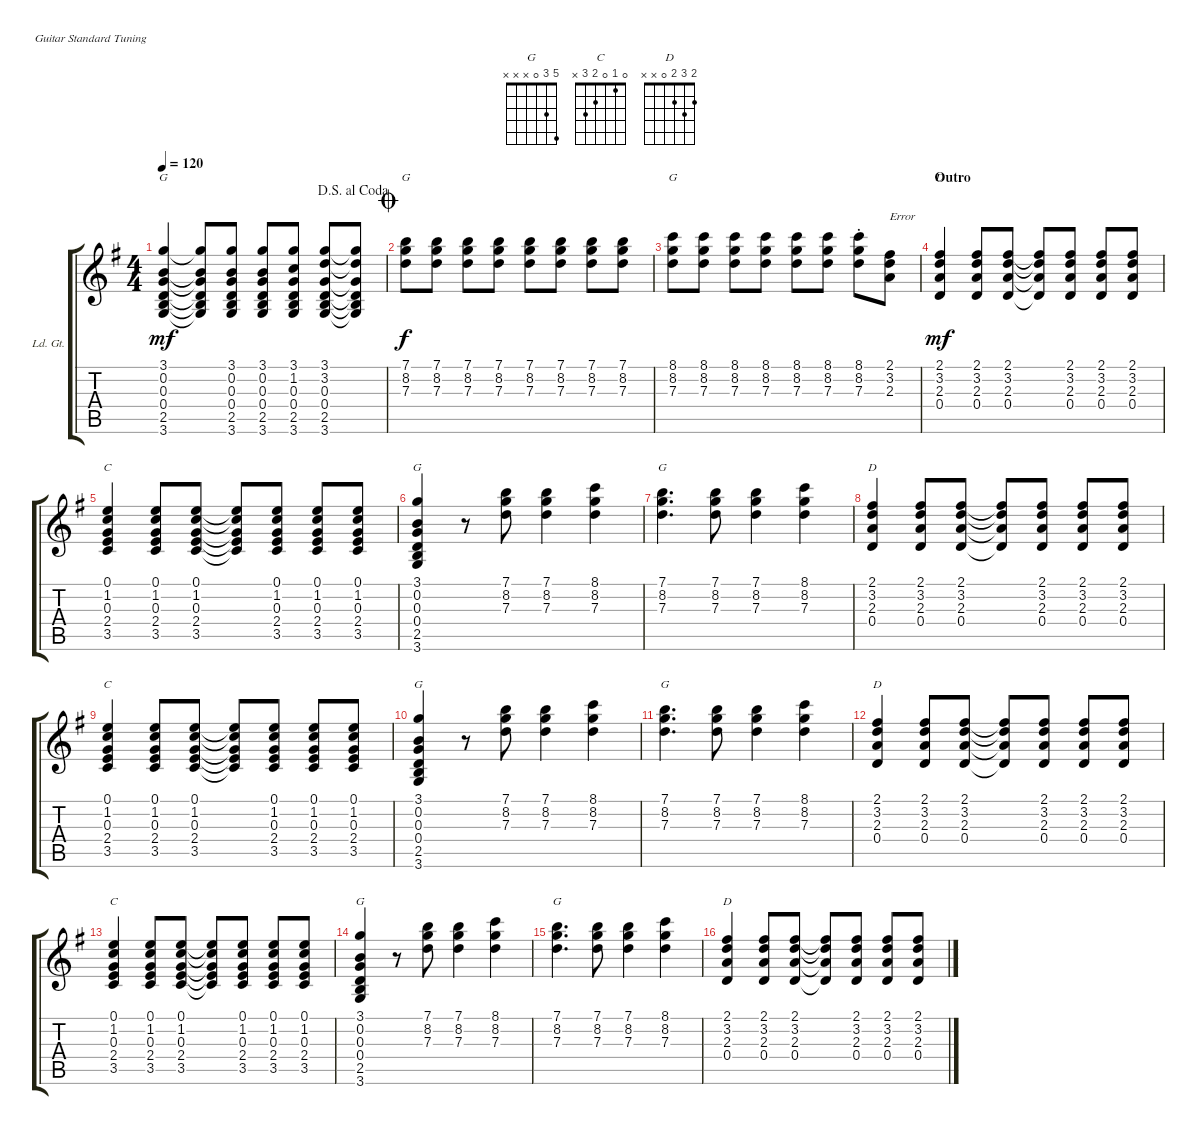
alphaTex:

\defaultSystemsLayout 4
\bracketExtendMode groupsimilarinstruments
\useSystemSignSeparator
\multiTrackTrackNamePolicy allsystems
\firstSystemTrackNameOrientation horizontal
\otherSystemsTrackNameOrientation horizontal
\track ("Lead Guitar" "Ld. Gt.") {multiBarRest instrument guitarharmonics}
\staff {score tabs}
\tuning (E4 B3 G3 D3 A2 E2)
\chord ("G" 3 0 0 0 2 3)
\chord ("C" 0 1 0 2 3 x)
\chord ("D" 2 3 2 0 x x)
\chord ("G" 7 8 7 x x x) {firstfret 7}
\chord ("G" x x x x x x)
\chord ("G" 5 3 0 x x x)
\ts (4 4)
\jump dalsegnoalcoda
\tempo 120
\clef g2
\ks g
(3.6{t} 2.5{t} 0.4{t} 0.3{t} 0.2{t} 3.1{t}).4{ch "G" dy mf} (3.6{t} 2.5{t} 0.4{t} 0.3{t} 0.2{t} 3.1{t}).8 (3.6 2.5 0.4 0.3 0.2 3.1).8 (3.6 2.5 0.4 0.3 0.2 3.1).8 (3.6 2.5 0.4 0.3 1.2 3.1).8 (3.6 2.5 0.4 0.3 3.2 3.1).8 (3.6{t} 2.5{t} 0.4{t} 0.3{t} 3.2{t} 3.1{t}).8 |
\jump coda
(7.1 8.2 7.3).8{ch "G" dy f} (7.1 8.2 7.3).8 (7.1 8.2 7.3).8 (7.1 8.2 7.3).8 (7.1 8.2 7.3).8 (7.1 8.2 7.3).8 (7.1 8.2 7.3).8 (7.1 8.2 7.3).8 |
(8.1 8.2 7.3).8{ch "G"} (8.1 8.2 7.3).8 (8.1 8.2 7.3).8 (8.1 8.2 7.3).8 (8.1 8.2 7.3).8 (8.1 8.2 7.3).8 (8.1{st} 8.2{st} 7.3).8 (3.2 2.3 2.1).8{txt "Error"} |
\section ("" "Outro")
(2.1 3.2 2.3 0.4).4{ch "D" dy mf} (2.1 3.2 2.3 0.4).8 (2.1 3.2 2.3 0.4).8 (2.1{t} 3.2{t} 2.3{t} 0.4{t}).8 (2.1 3.2 2.3 0.4).8 (2.1 3.2 2.3 0.4).8 (2.1 3.2 2.3 0.4).8 |
(1.2 0.3 2.4 3.5 0.1).4{ch "C"} (1.2 0.3 2.4 3.5 0.1).8 (1.2 0.3 2.4 3.5 0.1).8 (1.2{t} 0.3{t} 2.4{t} 3.5{t} 0.1{t}).8 (1.2 0.3 2.4 3.5 0.1).8 (1.2 0.3 2.4 3.5 0.1).8 (1.2 0.3 2.4 3.5 0.1).8 |
(3.6 2.5 0.4 0.3 0.2 3.1).4{ch "G"} r.8 (7.3 8.2 7.1).8 (7.3 8.2 7.1).4 (7.3 8.2 8.1).4 |
(7.3 8.2 7.1).4{d ch "G"} (7.3 8.2 7.1).8 (7.3 8.2 7.1).4 (7.3 8.2 8.1).4 |
(2.1 3.2 2.3 0.4).4{ch "D"} (2.1 3.2 2.3 0.4).8 (2.1 3.2 2.3 0.4).8 (2.1{t} 3.2{t} 2.3{t} 0.4{t}).8 (2.1 3.2 2.3 0.4).8 (2.1 3.2 2.3 0.4).8 (2.1 3.2 2.3 0.4).8 |
(1.2 0.3 2.4 3.5 0.1).4{ch "C"} (1.2 0.3 2.4 3.5 0.1).8 (1.2 0.3 2.4 3.5 0.1).8 (1.2{t} 0.3{t} 2.4{t} 3.5{t} 0.1{t}).8 (1.2 0.3 2.4 3.5 0.1).8 (1.2 0.3 2.4 3.5 0.1).8 (1.2 0.3 2.4 3.5 0.1).8 |
(3.6 2.5 0.4 0.3 0.2 3.1).4{ch "G"} r.8 (7.3 8.2 7.1).8 (7.3 8.2 7.1).4 (7.3 8.2 8.1).4 |
(7.3 8.2 7.1).4{d ch "G"} (7.3 8.2 7.1).8 (7.3 8.2 7.1).4 (7.3 8.2 8.1).4 |
(2.1 3.2 2.3 0.4).4{ch "D"} (2.1 3.2 2.3 0.4).8 (2.1 3.2 2.3 0.4).8 (2.1{t} 3.2{t} 2.3{t} 0.4{t}).8 (2.1 3.2 2.3 0.4).8 (2.1 3.2 2.3 0.4).8 (2.1 3.2 2.3 0.4).8 |
(1.2 0.3 2.4 3.5 0.1).4{ch "C"} (1.2 0.3 2.4 3.5 0.1).8 (1.2 0.3 2.4 3.5 0.1).8 (1.2{t} 0.3{t} 2.4{t} 3.5{t} 0.1{t}).8 (1.2 0.3 2.4 3.5 0.1).8 (1.2 0.3 2.4 3.5 0.1).8 (1.2 0.3 2.4 3.5 0.1).8 |
(3.6 2.5 0.4 0.3 0.2 3.1).4{ch "G"} r.8 (7.3 8.2 7.1).8 (7.3 8.2 7.1).4 (7.3 8.2 8.1).4 |
(7.3 8.2 7.1).4{d ch "G"} (7.3 8.2 7.1).8 (7.3 8.2 7.1).4 (7.3 8.2 8.1).4 |
(2.1 3.2 2.3 0.4).4{ch "D"} (2.1 3.2 2.3 0.4).8 (2.1 3.2 2.3 0.4).8 (2.1{t} 3.2{t} 2.3{t} 0.4{t}).8 (2.1 3.2 2.3 0.4).8 (2.1 3.2 2.3 0.4).8 (2.1 3.2 2.3 0.4).8
